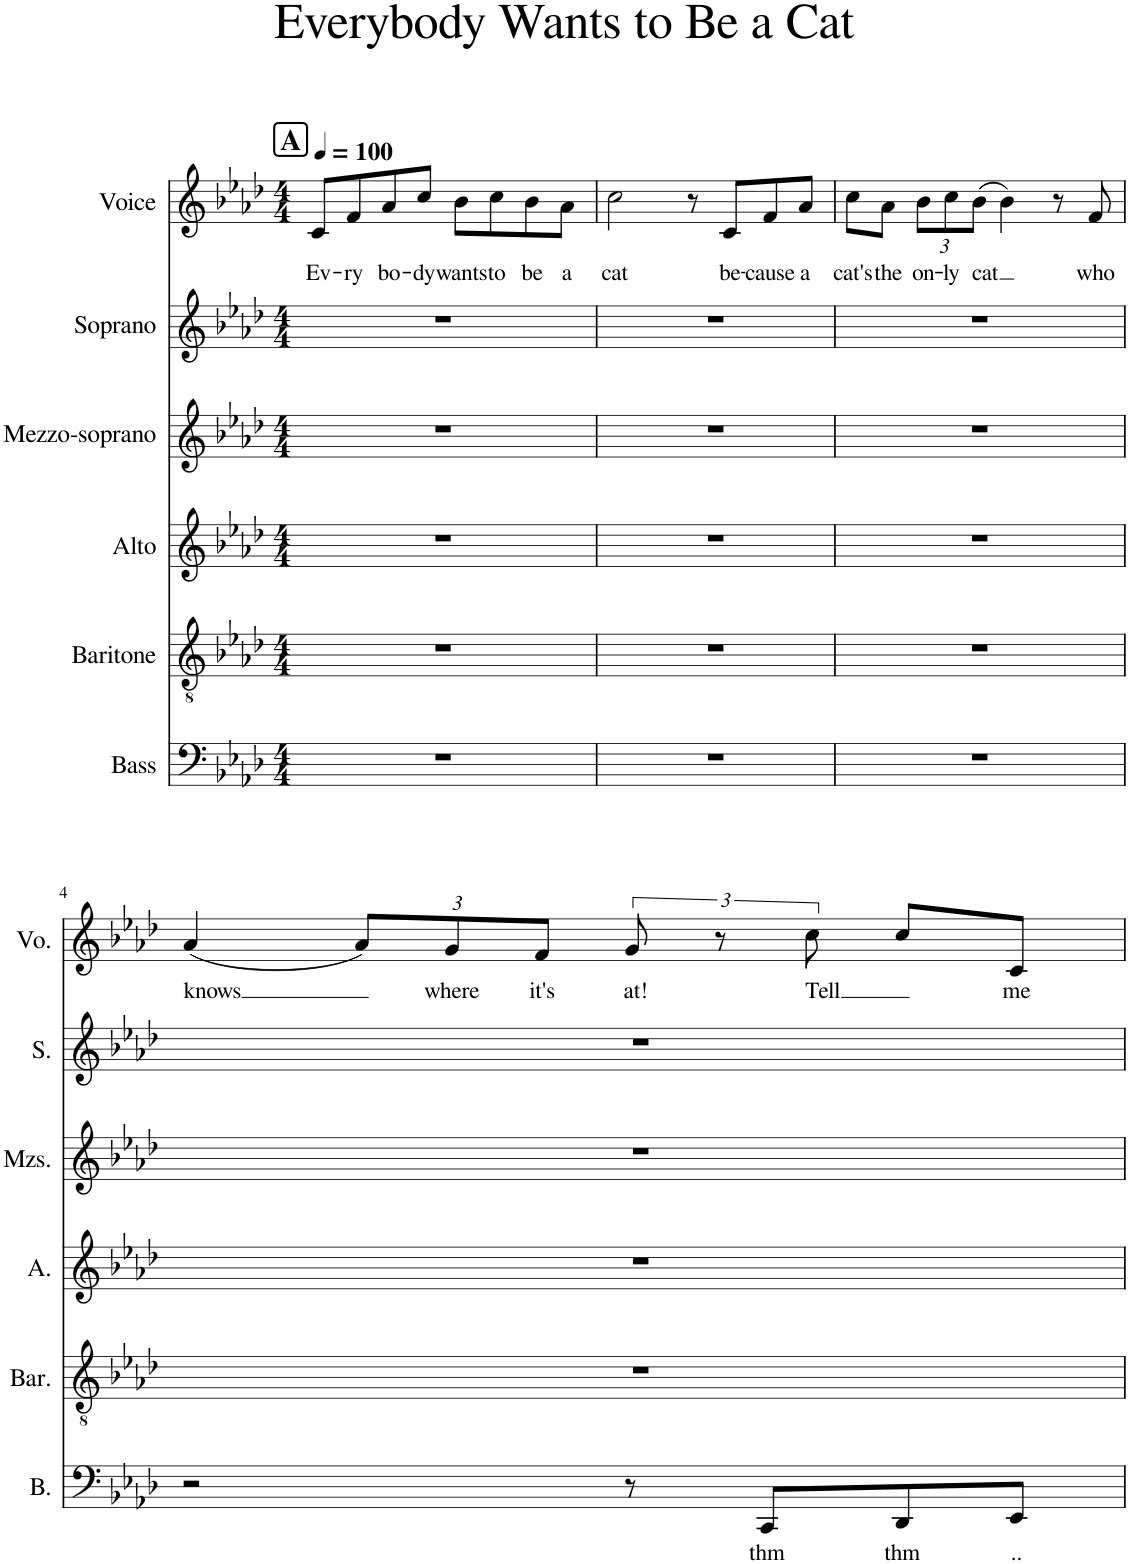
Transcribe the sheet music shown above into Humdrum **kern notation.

**kern	**text	**kern	**kern	**kern	**kern	**kern	**text
*part6	*part6	*part5	*part4	*part3	*part2	*part1	*part1
*staff6	*staff6	*staff5	*staff4	*staff3	*staff2	*staff1	*staff1
*I"Bass	*	*I"Baritone	*I"Alto	*I"Mezzo-soprano	*I"Soprano	*I"Voice	*
*I'B.	*	*I'Bar.	*I'A.	*I'Mzs.	*I'S.	*I'Vo.	*
*clefF4	*	*clefGv2	*clefG2	*clefG2	*clefG2	*clefG2	*
*k[b-e-a-d-]	*	*k[b-e-a-d-]	*k[b-e-a-d-]	*k[b-e-a-d-]	*k[b-e-a-d-]	*k[b-e-a-d-]	*
*M4/4	*	*M4/4	*M4/4	*M4/4	*M4/4	*M4/4	*
*MM100	*	*MM100	*MM100	*MM100	*MM100	*MM100	*
!!LO:REH:place=s1:a:B:cj:fs=14:t=A
=1	=1	=1	=1	=1	=1	=1	=1
!	!	!	!	!	!	!	!LO:LY:b
1r	.	1r	1r	1r	1r	8c/L	Ev-
!	!	!	!	!	!	!	!LO:LY:b
.	.	.	.	.	.	8f/	-ry
!	!	!	!	!	!	!	!LO:LY:b
.	.	.	.	.	.	8a-/	bo-
!	!	!	!	!	!	!	!LO:LY:b
.	.	.	.	.	.	8cc/J	-dy
!	!	!	!	!	!	!	!LO:LY:b
.	.	.	.	.	.	8b-\L	wants
!	!	!	!	!	!	!	!LO:LY:b
.	.	.	.	.	.	8cc\	to
!	!	!	!	!	!	!	!LO:LY:b
.	.	.	.	.	.	8b-\	be
!	!	!	!	!	!	!	!LO:LY:b
.	.	.	.	.	.	8a-\J	a
=2	=2	=2	=2	=2	=2	=2	=2
!	!	!	!	!	!	!	!LO:LY:b
1r	.	1r	1r	1r	1r	2cc\	cat
.	.	.	.	.	.	8r	.
!	!	!	!	!	!	!	!LO:LY:b
.	.	.	.	.	.	8c/L	be-
!	!	!	!	!	!	!	!LO:LY:b
.	.	.	.	.	.	8f/	-cause
!	!	!	!	!	!	!	!LO:LY:b
.	.	.	.	.	.	8a-/J	a
=3	=3	=3	=3	=3	=3	=3	=3
!	!	!	!	!	!	!	!LO:LY:b
1r	.	1r	1r	1r	1r	8cc\L	cat's
!	!	!	!	!	!	!	!LO:LY:b
.	.	.	.	.	.	8a-\J	the
*	*	*	*	*	*	*Xbrackettup	*
!	!	!	!	!	!	!	!LO:LY:b
.	.	.	.	.	.	12b-\L	on-
!	!	!	!	!	!	!	!LO:LY:b
.	.	.	.	.	.	12cc\	-ly
!	!	!	!	!	!	!	!LO:LY:b
.	.	.	.	.	.	(12b-\J	cat
.	.	.	.	.	.	4b-\)	.
.	.	.	.	.	.	8r	.
!	!	!	!	!	!	!	!LO:LY:b
.	.	.	.	.	.	8f/	who
!!LO:LB:g=z
=4	=4	=4	=4	=4	=4	=4	=4
!	!	!	!	!	!	!	!LO:LY:b
2r	.	1r	1r	1r	1r	(4a-/	knows
.	.	.	.	.	.	12a-/L)	.
!	!	!	!	!	!	!	!LO:LY:b
.	.	.	.	.	.	12g/	where
!	!	!	!	!	!	!	!LO:LY:b
.	.	.	.	.	.	12f/J	it's
*	*	*	*	*	*	*brackettup	*
!	!	!	!	!	!	!	!LO:LY:b
8r	.	.	.	.	.	12g/	at!
.	.	.	.	.	.	12r	.
!	!LO:LY:b	!	!	!	!	!	!
8CC/L	thm	.	.	.	.	.	.
!	!	!	!	!	!	!	!LO:LY:b
.	.	.	.	.	.	12cc\	Tell
!	!LO:LY:b	!	!	!	!	!	!
8DD-/	thm	.	.	.	.	8cc/L	.
!	!LO:LY:b	!	!	!	!	!	!LO:LY:b
8EE-/J	..	.	.	.	.	8c/J	me
=	=	=	=	=	=	=	=
*-	*-	*-	*-	*-	*-	*-	*-
